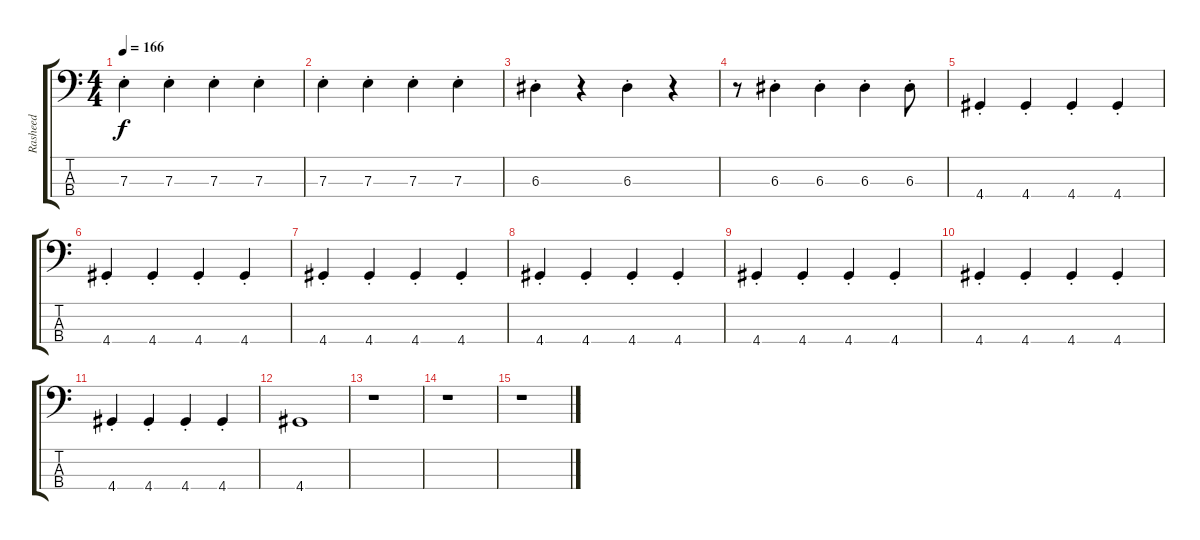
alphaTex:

\track ("Rasheed" "Rasheed") {instrument electricbasspick}
\staff {score tabs}
\tuning (G2 D2 A1 E1) {hide}
\ts (4 4)
\tempo 166
\clef f4
\ks c
7.3{st}.4{dy f} 7.3{st}.4 7.3{st}.4 7.3{st}.4 |
7.3{st}.4 7.3{st}.4 7.3{st}.4 7.3{st}.4 |
6.3{st}.4 r.4 6.3{st}.4 r.4 |
r.8 6.3{st}.4 6.3{st}.4 6.3{st}.4 6.3{st}.8 |
4.4{st}.4 4.4{st}.4 4.4{st}.4 4.4{st}.4 |
4.4{st}.4 4.4{st}.4 4.4{st}.4 4.4{st}.4 |
4.4{st}.4 4.4{st}.4 4.4{st}.4 4.4{st}.4 |
4.4{st}.4 4.4{st}.4 4.4{st}.4 4.4{st}.4 |
4.4{st}.4 4.4{st}.4 4.4{st}.4 4.4{st}.4 |
4.4{st}.4 4.4{st}.4 4.4{st}.4 4.4{st}.4 |
4.4{st}.4 4.4{st}.4 4.4{st}.4 4.4{st}.4 |
4.4.1 |
r.1 |
r.1 |
r.1
